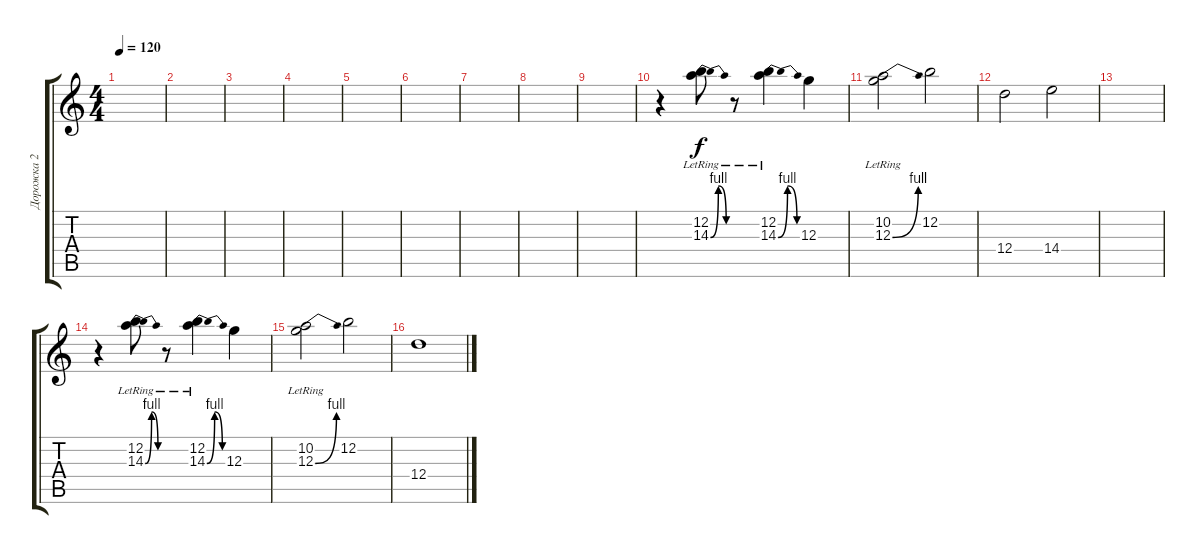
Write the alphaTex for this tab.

\track ("Дорожка 2" "Дорожка 2") {instrument distortionguitar}
\staff {score tabs}
\tuning (E4 B3 G3 D3 A2 E2) {hide}
\ts (4 4)
\tempo 120
\clef g2
\ks c
|
|
|
|
|
|
|
|
|
r.4 (12.2{lr} 14.3{be (bendrelease 0 0 15 4 30 4 60 0) lr}).8 r.8 (12.2{lr} 14.3{be (bendrelease 0 0 15 4 30 4 60 0) lr}).4 12.3.4 |
(10.2{lr} 12.3{be (bend 0 0 60 4) lr}).2 12.2.2 |
12.4.2 14.4.2 |
|
r.4 (12.2{lr} 14.3{be (bendrelease 0 0 15 4 30 4 60 0) lr}).8 r.8 (12.2{lr} 14.3{be (bendrelease 0 0 15 4 30 4 60 0) lr}).4 12.3.4 |
(10.2{lr} 12.3{be (bend 0 0 60 4) lr}).2 12.2.2 |
12.4.1
